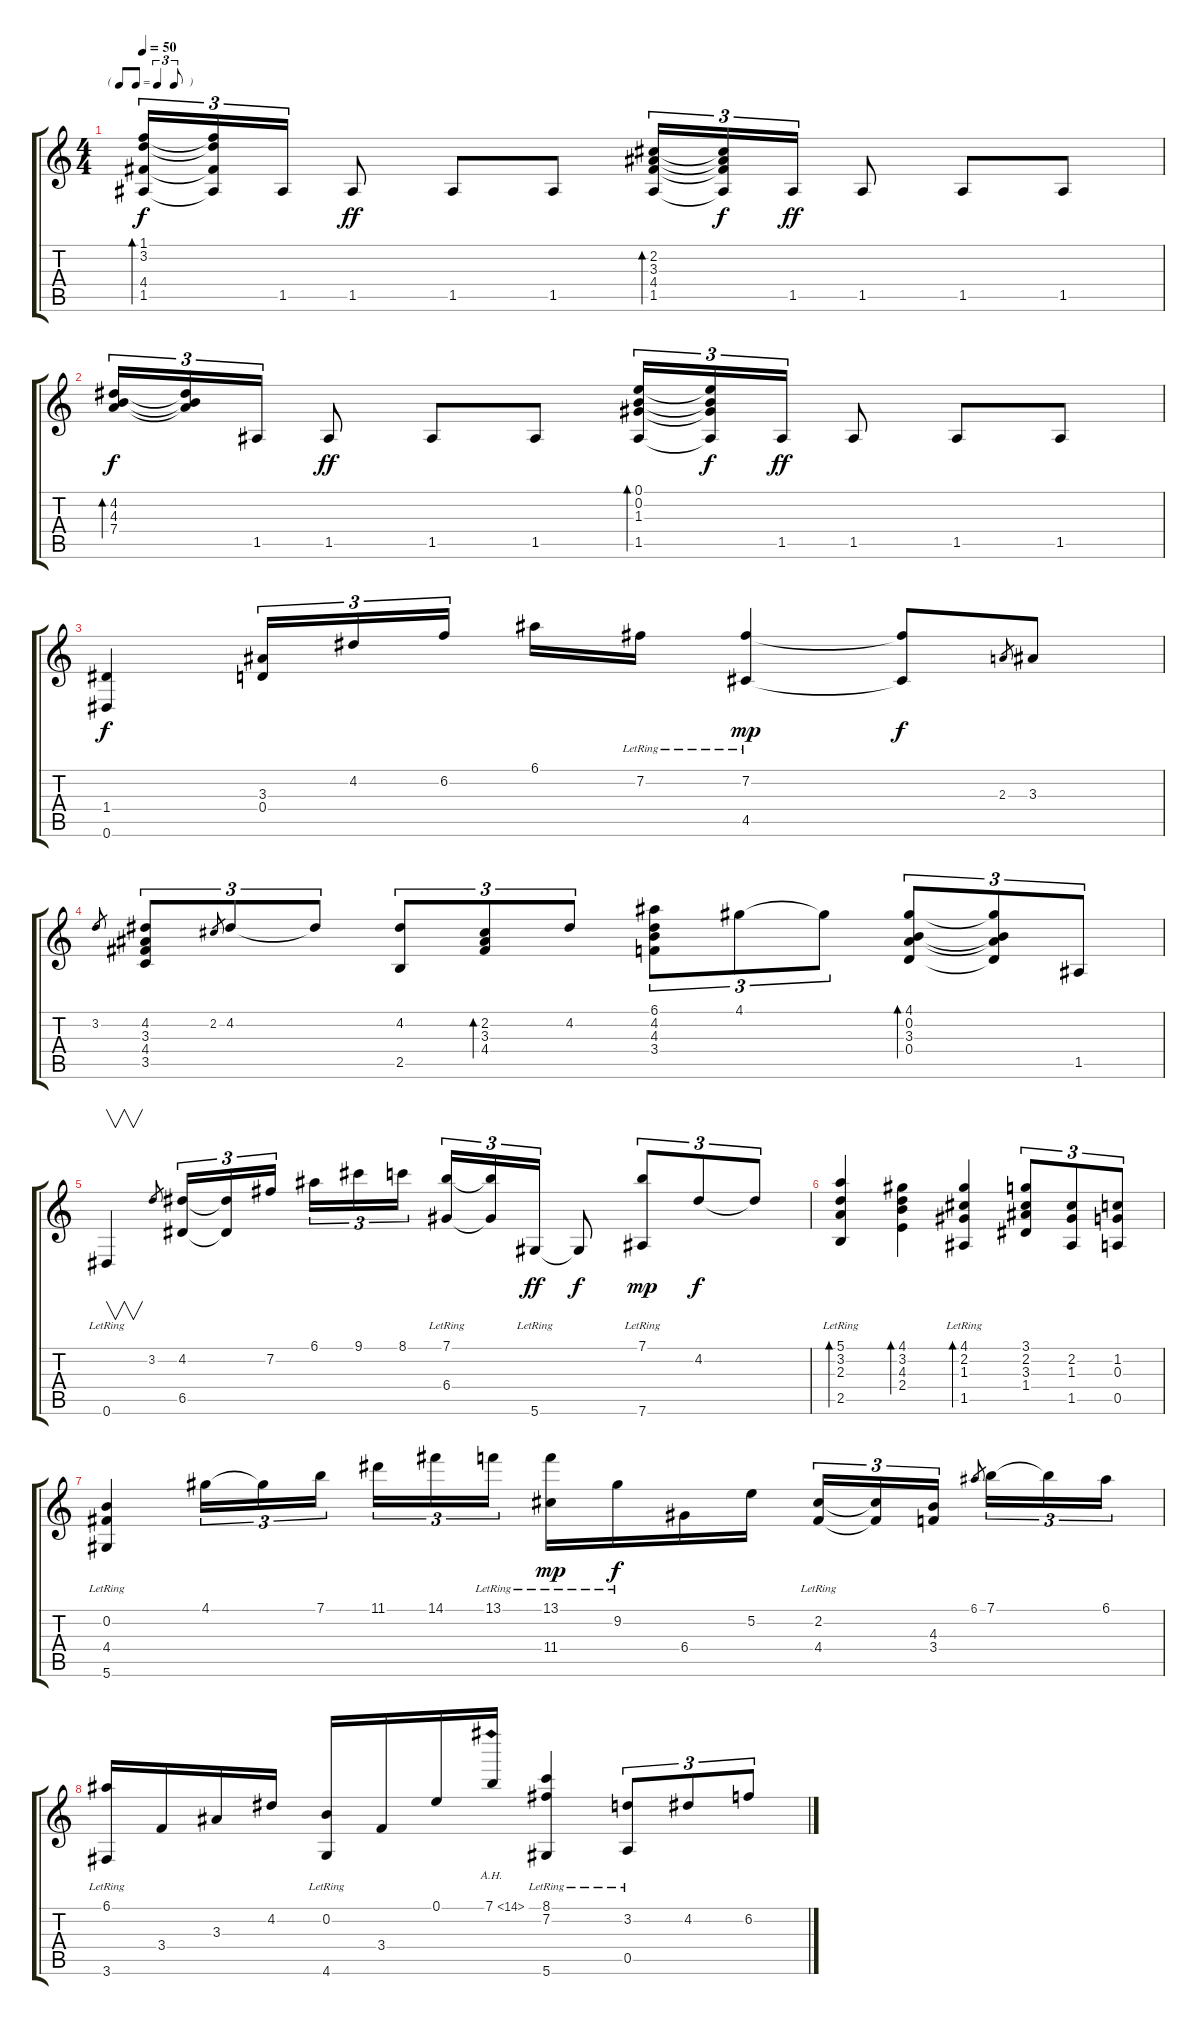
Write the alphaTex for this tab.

\track "" {instrument acousticguitarnylon}
\staff {score tabs}
\tuning (E4 B3 G3 D3 A2 Eb2) {hide}
\ts (4 4)
\tf triplet8th
\tempo 50
\clef g2
\ks c
(1.1 3.2 4.4 1.5).16{tu (3 2) bd 60 dy f instrument acousticguitarnylon} (1.1{t} 3.2{t} 4.4{t} 1.5{t}).16{tu (3 2)} 1.5.16{tu (3 2)} 1.5.8{dy ff} 1.5.8 1.5.8 (2.2 3.3 4.4 1.5).16{tu (3 2) bd 120} (2.2{t} 3.3{t} 4.4{t} 1.5{t}).16{tu (3 2) dy f} 1.5.16{tu (3 2) dy ff} 1.5.8 1.5.8 1.5.8 |
(4.2 4.3 7.4).16{tu (3 2) bd 120 dy f} (4.2{t} 4.3{t} 7.4{t}).16{tu (3 2)} 1.5.16{tu (3 2)} 1.5.8{dy ff} 1.5.8 1.5.8 (0.1 0.2 1.3 1.5).16{tu (3 2) bd 120} (0.1{t} 0.2{t} 1.3{t} 1.5{t}).16{tu (3 2) dy f} 1.5.16{tu (3 2) dy ff} 1.5.8 1.5.8 1.5.8 |
(1.4 0.6).4{dy f} (3.3 0.4).16{tu (3 2)} 4.2.16{tu (3 2)} 6.2.16{tu (3 2)} 6.1.16 7.2{lr}.16 (7.2{lr} 4.5).4{dy mp} (7.2{t} 4.5{t}).8{dy f} 2.3.8{gr} 3.3.8 |
3.2.8{gr} (4.2 3.3 4.4 3.5).8{tu (3 2)} 2.2.8{gr} 4.2.8{tu (3 2)} 4.2{t}.8{tu (3 2)} (4.2 2.5).8{tu (3 2)} (2.2 3.3 4.4).8{tu (3 2) bd 120} 4.2.8{tu (3 2)} (6.1 4.2 4.3 3.4).8{tu (3 2)} 4.1.8{tu (3 2)} 4.1{t}.8{tu (3 2)} (4.1 0.2 3.3 0.4).8{tu (3 2) bd 120} (4.1{t} 0.2{t} 3.3{t} 0.4{t}).8{tu (3 2)} 1.5.8{tu (3 2)} |
0.6{lr}.4{v} 3.2.8{gr} (4.2 6.5).16{tu (3 2)} (4.2{t} 6.5{t}).16{tu (3 2)} 7.2.16{tu (3 2)} 6.1.16{tu (3 2)} 9.1.16{tu (3 2)} 8.1.16{tu (3 2)} (7.1{lr} 6.4).16{tu (3 2)} (7.1{t} 6.4{t}).16{tu (3 2)} 5.6{lr}.16{tu (3 2) dy ff} 5.6{t}.8{dy f} (7.1 7.6{lr}).8{tu (3 2) dy mp} 4.2.8{tu (3 2) dy f} 4.2{t}.8{tu (3 2)} |
(5.1 3.2 2.3 2.5{lr}).4{bd 120} (4.1 3.2 4.3 2.4).4{bd 120} (4.1 2.2 1.3 1.5{lr}).4{bd 120} (3.1 2.2 3.3 1.4).8{tu (3 2)} (2.2 1.3 1.5).8{tu (3 2)} (1.2 0.3 0.5).8{tu (3 2)} |
(0.2 4.4 5.6{lr}).4 4.1.16{tu (3 2)} 4.1{t}.16{tu (3 2)} 7.1.16{tu (3 2)} 11.1.16{tu (3 2)} 14.1.16{tu (3 2)} 13.1{lr}.16{tu (3 2)} (13.1 11.4{lr}).16{dy mp} 9.2{lr}.16{dy f} 6.4.16 5.2.16 (2.2 4.4{lr}).16{tu (3 2)} (2.2{t} 4.4{t}).16{tu (3 2)} (4.3 3.4).16{tu (3 2)} 6.1.8{gr} 7.1.16{tu (3 2)} 7.1{t}.16{tu (3 2)} 6.1.16{tu (3 2)} |
(6.1{lr} 3.6{lr}).16 3.4.16 3.3.16 4.2.16 (0.2 4.6{lr}).16 3.4.16 0.1.16 7.1{ah 7}.16 (8.1 7.2 5.6{lr}).4 (3.2 0.5{lr}).8{tu (3 2)} 4.2.8{tu (3 2)} 6.2.8{tu (3 2)}
